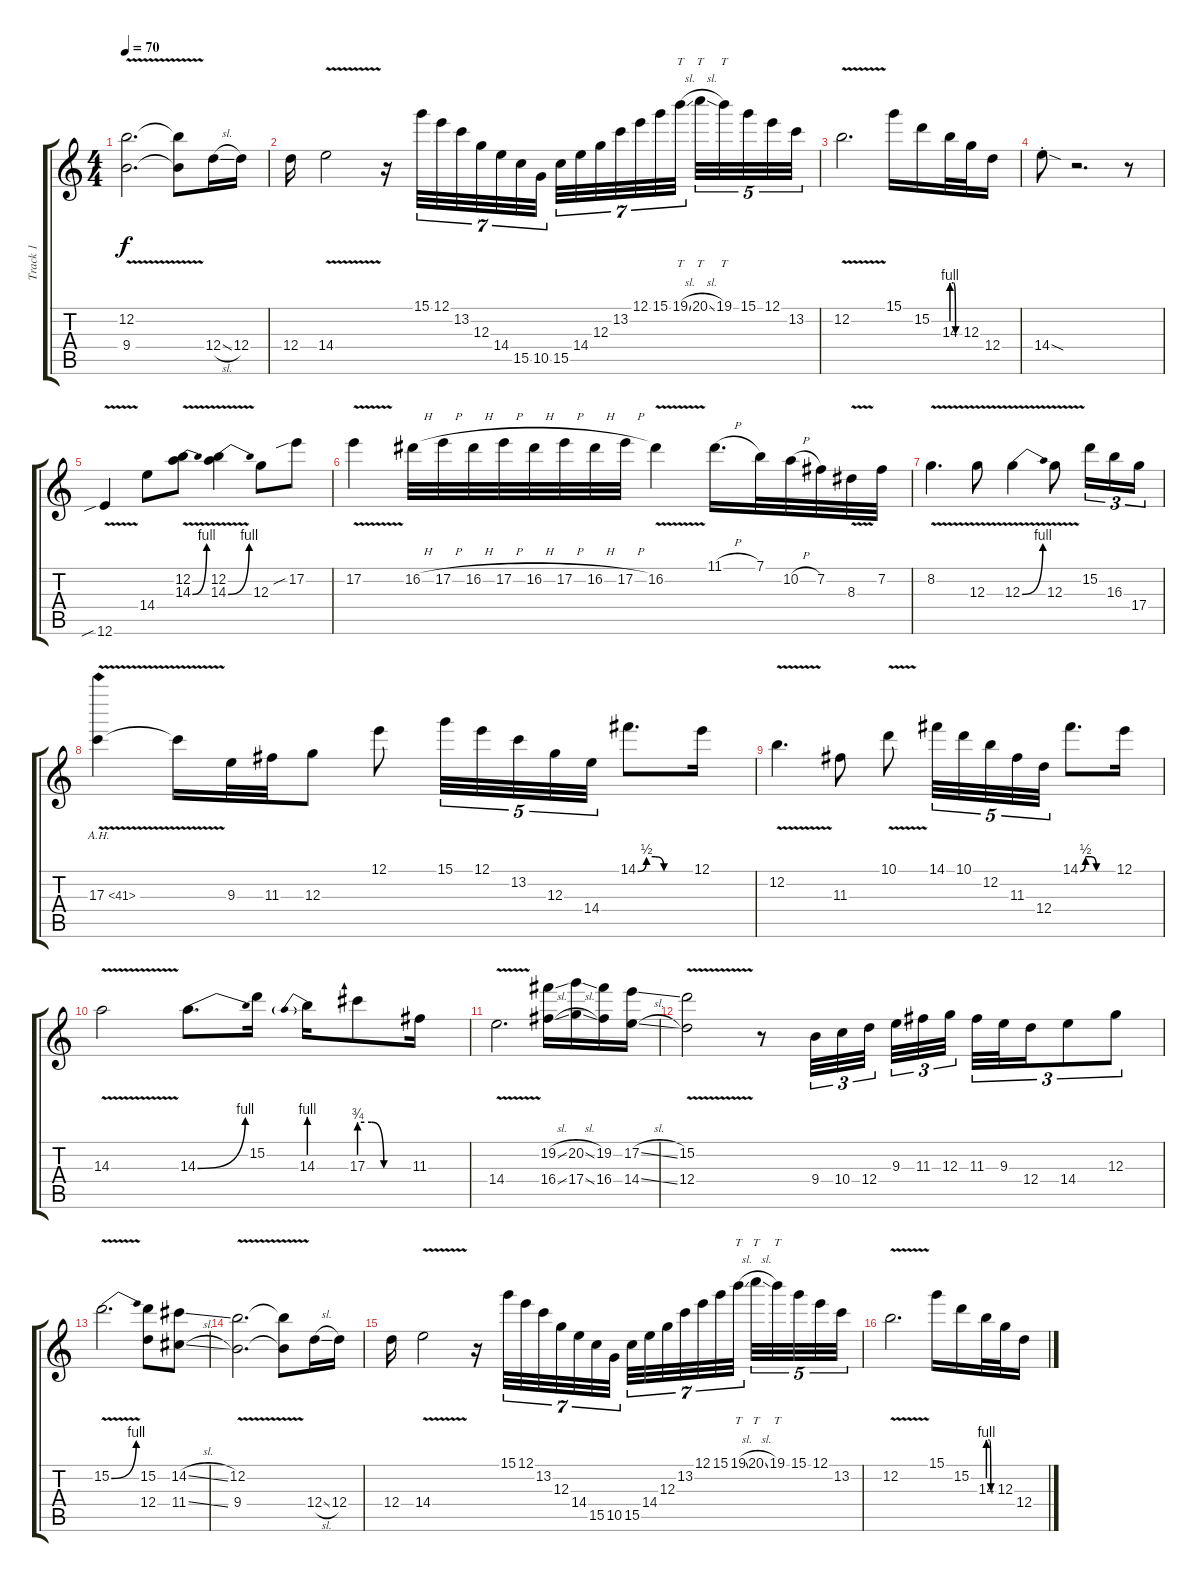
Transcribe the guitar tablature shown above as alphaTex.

\track ("Track 1" "Track 1") {instrument distortionguitar}
\staff {score tabs}
\tuning (E4 B3 G3 D3 A2 E2) {hide}
\ts (4 4)
\tempo 70
\clef g2
\ks c
(12.2{v} 9.4{v}).2{d dy f} (12.2{t} 9.4{t}).8 12.4{sl}.16 12.4.16 |
12.4.16 14.4{v}.2 r.16 15.1.32{tu (7 4)} 12.1.32{tu (7 4)} 13.2.32{tu (7 4)} 12.3.32{tu (7 4)} 14.4.32{tu (7 4)} 15.5.32{tu (7 4)} 10.5.32{tu (7 4)} 15.5.32{tu (7 4)} 14.4.32{tu (7 4)} 12.3.32{tu (7 4)} 13.2.32{tu (7 4)} 12.1.32{tu (7 4)} 15.1.32{tu (7 4)} 19.1{sl}.32{tt tu (7 4) beam splitsecondary} 20.1{sl}.32{tt tu (5 4)} 19.1.32{tt tu (5 4)} 15.1.32{tu (5 4)} 12.1.32{tu (5 4)} 13.2.32{tu (5 4)} |
12.2{v}.2{d} 15.1.16 15.2.16 14.3{be (custom 0 4 15 4 30 0 60 0)}.32 12.3.32 12.4.16 |
14.4{sod st}.8 r.2{d} r.8 |
12.6{v sib}.4{volume 16} 14.4.8 (12.2 14.3{be (bend 0 0 60 4) v}).8 (12.2{v} 14.3{be (bend 0 0 60 4)}).4 12.3.8 17.2{sib}.8 |
17.2{v}.4 16.2{h}.32 17.2{h}.32 16.2{h}.32 17.2{h}.32 16.2{h}.32 17.2{h}.32 16.2{h}.32 17.2{h}.32 16.2{v}.4 11.1{h}.16{d} 7.1.32 10.2{h}.32 7.2.32 8.3{v}.32 7.2.32 |
8.2{v}.4{d} 12.3{v}.8 12.3{be (bend 0 0 60 4) v}.4 12.3{v}.8 15.2.16{tu (3 2)} 16.3.16{tu (3 2)} 17.4.16{tu (3 2)} |
17.3{ah 24 v}.4 17.3{t}.16 9.3.32 11.3.32 12.3.8 12.1.8 15.1.32{tu (5 4)} 12.1.32{tu (5 4)} 13.2.32{tu (5 4)} 12.3.32{tu (5 4)} 14.4.32{tu (5 4)} 14.1{be (custom 0 0 10 2 20 2 30 0 60 0)}.8{d} 12.1.16 |
12.2{v}.4{d} 11.3.8 10.1{v}.8 14.1.32{tu (5 4)} 10.1.32{tu (5 4)} 12.2.32{tu (5 4)} 11.3.32{tu (5 4)} 12.4.32{tu (5 4)} 14.1{be (custom 0 0 10 2 20 2 30 0 60 0)}.8{d} 12.1.16 |
14.3{v}.2 14.3{be (bend 0 0 60 4)}.8{d} 15.2.16 14.3{be (prebend 0 4 60 4)}.16 17.3{be (custom 0 3 15 3 30 0 60 0)}.8 11.3.16 |
14.4{v}.2{d volume 5} (19.2{sl} 16.4{sl}).16 (20.2{sl} 17.4{sl}).16 (19.2 16.4).16 (17.2{sl} 14.4{sl}).16 |
(15.2{v} 12.4{v}).2 r.8 9.4.32{tu (3 2)} 10.4.32{tu (3 2)} 12.4.32{tu (3 2) beam splitsecondary} 9.3.32{tu (3 2)} 11.3.32{tu (3 2)} 12.3.32{tu (3 2)} 11.3.32{tu (3 2)} 9.3.32{tu (3 2)} 12.4.16{tu (3 2)} 14.4.8{tu (3 2)} 12.3.8{tu (3 2)} |
15.2{be (bend 0 0 60 4) v}.2{d} (15.2 12.4).8 (14.2{sl} 11.4{sl}).8 |
(12.2{v} 9.4{v}).2{d} (12.2{t} 9.4{t}).8 12.4{sl}.16 12.4.16 |
12.4.16 14.4{v}.2 r.16 15.1.32{tu (7 4)} 12.1.32{tu (7 4)} 13.2.32{tu (7 4)} 12.3.32{tu (7 4)} 14.4.32{tu (7 4)} 15.5.32{tu (7 4)} 10.5.32{tu (7 4)} 15.5.32{tu (7 4)} 14.4.32{tu (7 4)} 12.3.32{tu (7 4)} 13.2.32{tu (7 4)} 12.1.32{tu (7 4)} 15.1.32{tu (7 4)} 19.1{sl}.32{tt tu (7 4) beam splitsecondary} 20.1{sl}.32{tt tu (5 4)} 19.1.32{tt tu (5 4)} 15.1.32{tu (5 4)} 12.1.32{tu (5 4)} 13.2.32{tu (5 4)} |
12.2{v}.2{d} 15.1.16 15.2.16 14.3{be (custom 0 4 15 4 30 0 60 0)}.32 12.3.32 12.4.16
